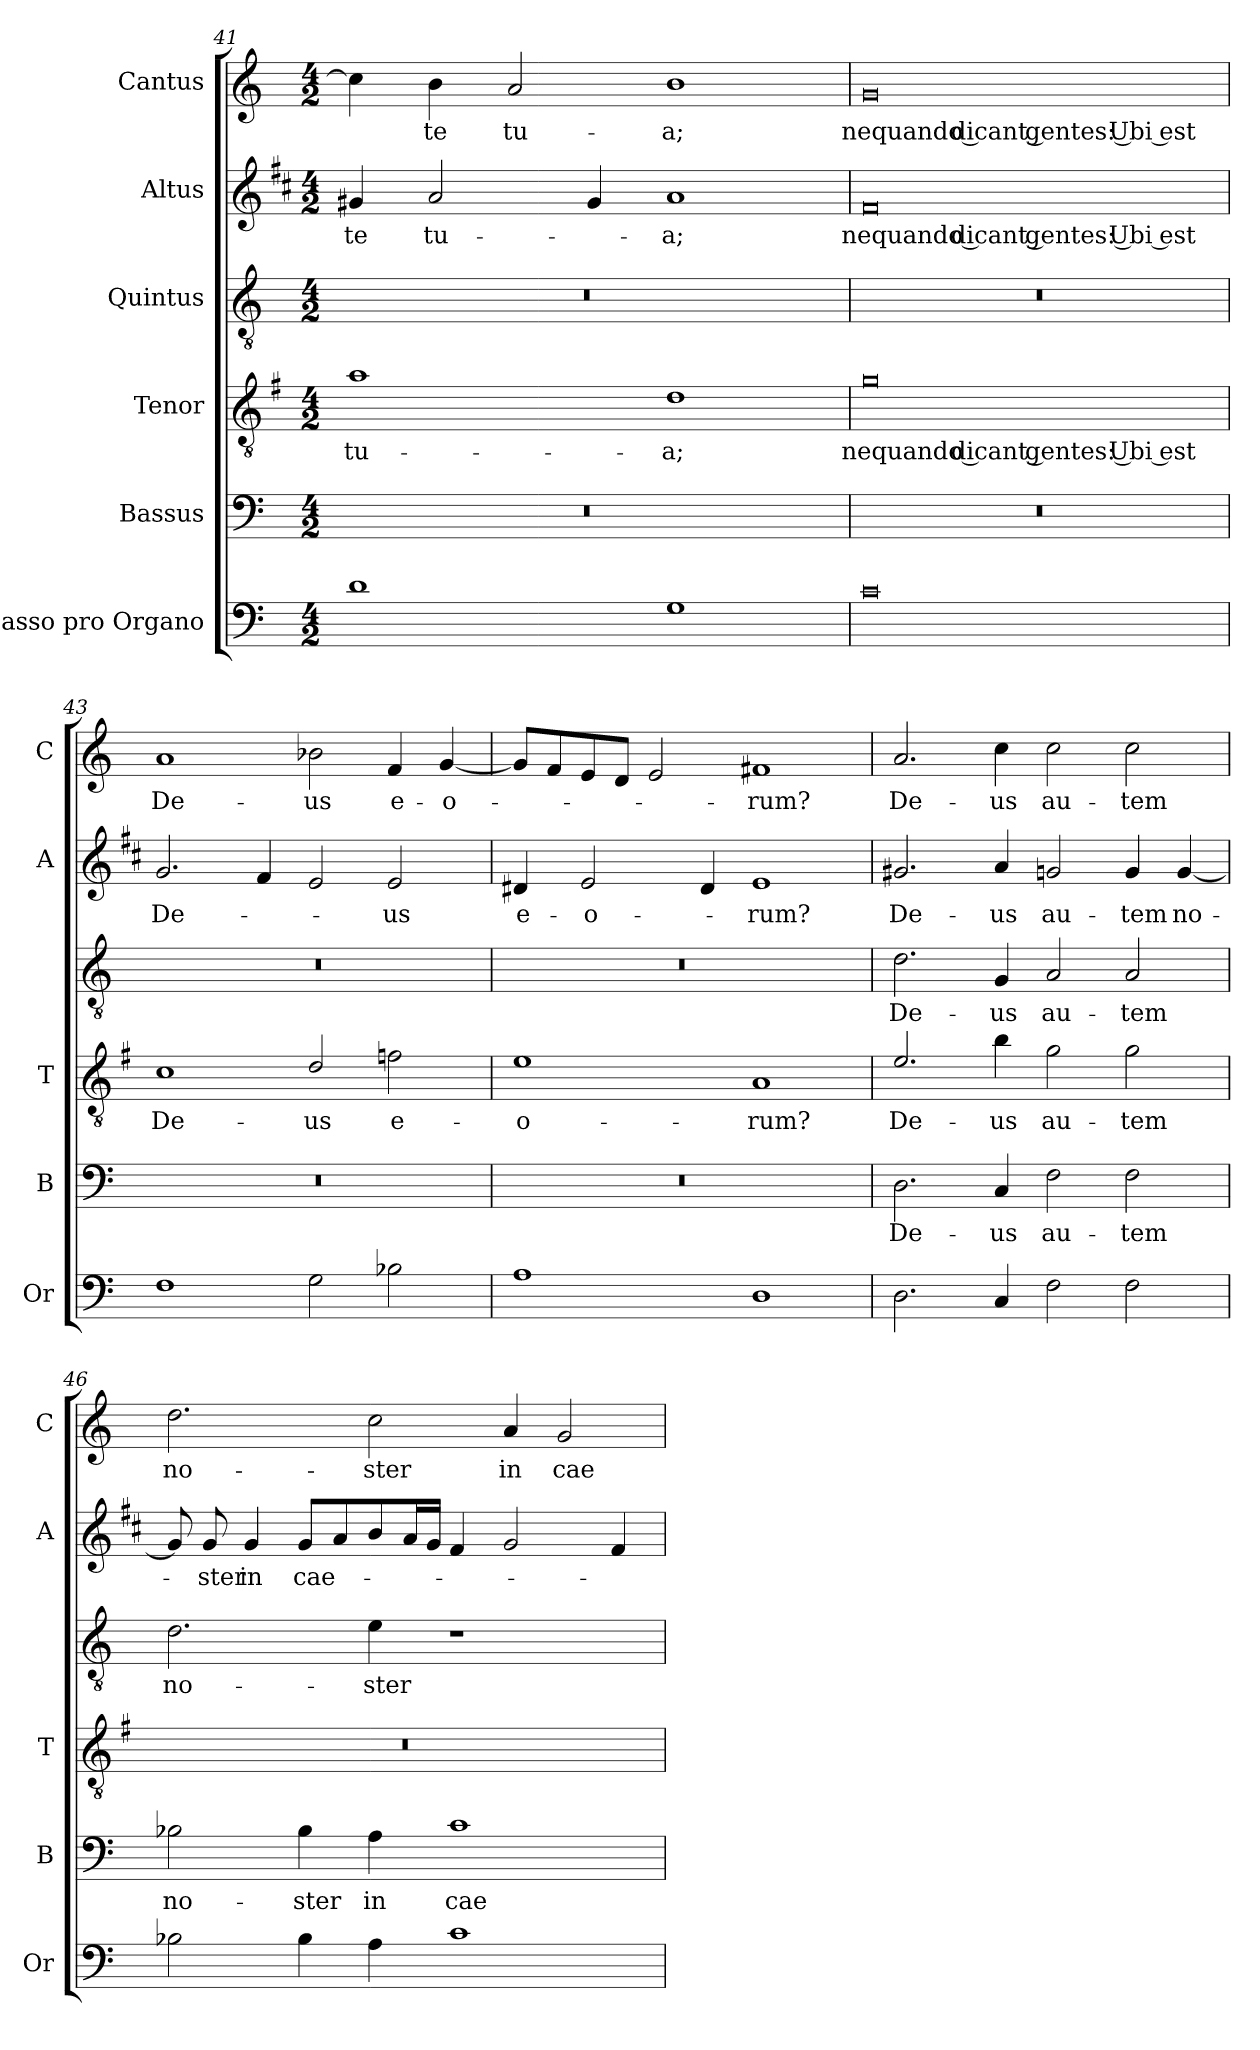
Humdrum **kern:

**kern	**kern	**text	**kern	**text	**kern	**text	**kern	**text	**kern	**text
*part6	*part5	*part5	*part4	*part4	*part3	*part3	*part2	*part2	*part1	*part1
*staff6	*staff5	*staff5	*staff4	*staff4	*staff3	*staff3	*staff2	*staff2	*staff1	*staff1
*I"Basso pro Organo	*I"Bassus	*	*I"Tenor	*	*I"Quintus	*	*I"Altus	*	*I"Cantus	*
*I'Or	*I'B	*	*I'T	*	*	*	*I'A	*	*I'C	*
*clefF4	*clefF4	*	*clefGv2	*	*clefGv2	*	*clefG2	*	*clefG2	*
*	*	*	*ITrd4c7	*	*	*	*ITrd1c2	*	*	*
*k[]	*k[]	*	*k[]	*	*k[]	*	*k[]	*	*k[]	*
*C:	*C:	*	*C:	*	*C:	*	*C:	*	*C:	*
*M4/2	*M4/2	*	*M4/2	*	*M4/2	*	*M4/2	*	*M4/2	*
=41	=41	=41	=41	=41	=41	=41	=41	=41	=41	=41
!	!	!	!	!LO:LY:b	!	!	!	!LO:LY:b	!	!
1d	0r	.	1d	tu-	0r	.	4f#X/	-te	4cc\]	.
!	!	!	!	!	!	!	!	!LO:LY:b	!	!LO:LY:b
.	.	.	.	.	.	.	2g/	tu-	4b\	-te
!	!	!	!	!	!	!	!	!	!	!LO:LY:b
.	.	.	.	.	.	.	.	.	2a/	tu-
.	.	.	.	.	.	.	4f#/	.	.	.
!	!	!	!	!LO:LY:b	!	!	!	!LO:LY:b	!	!LO:LY:b
1G	.	.	1G	-a;	.	.	1g	-a;	1b	-a;
=42	=42	=42	=42	=42	=42	=42	=42	=42	=42	=42
!	!	!	!	!LO:LY:b	!	!	!	!LO:LY:b	!	!LO:LY:b
0c	0r	.	0c	nequando dicant gentes: Ubi est	0r	.	0e	nequando dicant gentes: Ubi est	0g	nequando dicant gentes: Ubi est
=43	=43	=43	=43	=43	=43	=43	=43	=43	=43	=43
!	!	!	!	!LO:LY:b	!	!	!	!LO:LY:b	!	!LO:LY:b
1F	0r	.	1F	De-	0r	.	2.f/	De-	1a	De-
.	.	.	.	.	.	.	4e/	.	.	.
!	!	!	!	!LO:LY:b	!	!	!	!	!	!LO:LY:b
2G\	.	.	2G/	-us	.	.	2d/	.	2b-X\	-us
!	!	!	!	!LO:LY:b	!	!	!	!LO:LY:b	!	!LO:LY:b
2B-X\	.	.	2B-X\	e-	.	.	2d/	-us	4f/	e-
!	!	!	!	!	!	!	!	!	!	!LO:LY:b
.	.	.	.	.	.	.	.	.	[4g/	-o-
!!LO:LB:g=z
=44	=44	=44	=44	=44	=44	=44	=44	=44	=44	=44
!	!	!	!	!LO:LY:b	!	!	!	!LO:LY:b	!	!
1A	0r	.	1A	-o-	0r	.	4c#X/	e-	8g/L]	.
.	.	.	.	.	.	.	.	.	8f/	.
!	!	!	!	!	!	!	!	!LO:LY:b	!	!
.	.	.	.	.	.	.	2d/	-o-	8e/	.
.	.	.	.	.	.	.	.	.	8d/J	.
.	.	.	.	.	.	.	.	.	2e/	.
.	.	.	.	.	.	.	4c#/	.	.	.
!	!	!	!	!LO:LY:b	!	!	!	!LO:LY:b	!	!LO:LY:b
1D	.	.	1D	-rum?	.	.	1d	-rum?	1f#X	-rum?
=45	=45	=45	=45	=45	=45	=45	=45	=45	=45	=45
!	!	!LO:LY:b	!	!LO:LY:b	!	!LO:LY:b	!	!LO:LY:b	!	!LO:LY:b
2.D\	2.D\	De-	2.A/	De-	2.d\	De-	2.f#X/	De-	2.a/	De-
!	!	!LO:LY:b	!	!LO:LY:b	!	!LO:LY:b	!	!LO:LY:b	!	!LO:LY:b
4C/	4C/	-us	4e\	-us	4G/	-us	4g/	-us	4cc\	-us
!	!	!LO:LY:b	!	!LO:LY:b	!	!LO:LY:b	!	!LO:LY:b	!	!LO:LY:b
2F\	2F\	au-	2c\	au-	2A/	au-	2fn/	au-	2cc\	au-
!	!	!LO:LY:b	!	!LO:LY:b	!	!LO:LY:b	!	!LO:LY:b	!	!LO:LY:b
2F\	2F\	-tem	2c\	-tem	2A/	-tem	4f/	-tem	2cc\	-tem
!	!	!	!	!	!	!	!	!LO:LY:b	!	!
.	.	.	.	.	.	.	[4f/	no-	.	.
=46	=46	=46	=46	=46	=46	=46	=46	=46	=46	=46
!	!	!LO:LY:b	!	!	!	!LO:LY:b	!	!	!	!LO:LY:b
2B-X\	2B-X\	no-	0r	.	2.d\	no-	8f/]	.	2.dd\	no-
!	!	!	!	!	!	!	!	!LO:LY:b	!	!
.	.	.	.	.	.	.	8f/	-ster	.	.
!	!	!	!	!	!	!	!	!LO:LY:b	!	!
.	.	.	.	.	.	.	4f/	in	.	.
!	!	!LO:LY:b	!	!	!	!	!	!LO:LY:b	!	!
4B-\	4B-\	-ster	.	.	.	.	8f/L	cae-	.	.
.	.	.	.	.	.	.	8g/	.	.	.
!	!	!LO:LY:b	!	!	!	!LO:LY:b	!	!	!	!LO:LY:b
4A\	4A\	in	.	.	4e\	-ster	8a/	.	2cc\	-ster
.	.	.	.	.	.	.	16g/L	.	.	.
.	.	.	.	.	.	.	16f/JJ	.	.	.
!	!	!LO:LY:b	!	!	!	!	!	!	!	!
1c	1c	cae-	.	.	1r	.	4e/	.	.	.
!	!	!	!	!	!	!	!	!	!	!LO:LY:b
.	.	.	.	.	.	.	2f/	.	4a/	in
!	!	!	!	!	!	!	!	!	!	!LO:LY:b
.	.	.	.	.	.	.	.	.	2g/	cae-
.	.	.	.	.	.	.	4e/	.	.	.
=	=	=	=	=	=	=	=	=	=	=
*-	*-	*-	*-	*-	*-	*-	*-	*-	*-	*-
